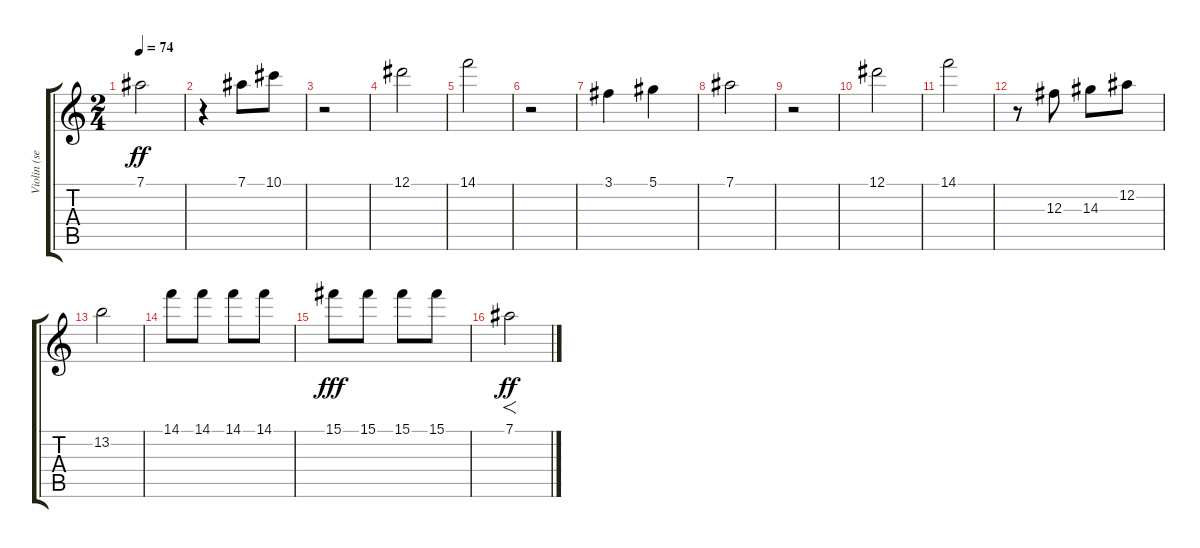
\track ("Violin (section)" "Violin (se") {instrument stringensemble1}
\staff {score tabs}
\tuning (Eb5 Bb4 Gb4 Db4 Ab3 Eb3) {hide}
\ts (2 4)
\tempo 74
\clef g2
\ks c
7.1.2{dy ff} |
r.4 7.1.8 10.1.8 |
r.2 |
12.1.2 |
14.1.2 |
r.2 |
3.1.4 5.1.4 |
7.1.2 |
r.2 |
12.1.2 |
14.1.2 |
r.8 12.3.8 14.3.8 12.2.8 |
13.2.2 |
14.1.8 14.1.8 14.1.8 14.1.8 |
15.1.8{dy fff} 15.1.8 15.1.8 15.1.8 |
7.1.2{f dy ff}
